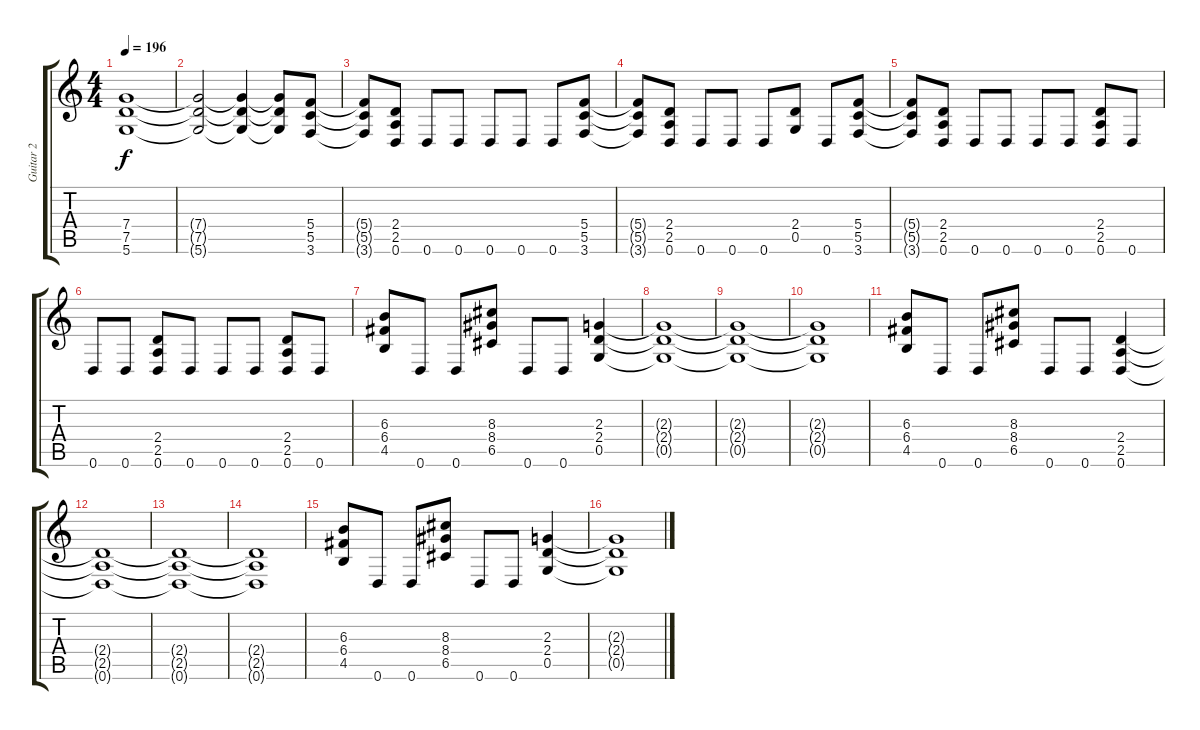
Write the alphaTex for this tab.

\track ("Guitar 2" "Guitar 2") {instrument distortionguitar}
\staff {score tabs}
\tuning (D4 A3 F3 C3 G2 D2) {hide}
\ts (4 4)
\tempo 196
\clef g2
\ks c
(7.4 7.5 5.6).1{dy f} |
(7.4{t} 7.5{t} 5.6{t}).2 (7.4{t} 7.5{t} 5.6{t}).4 (7.4{t} 7.5{t} 5.6{t}).8 (5.4 5.5 3.6).8 |
(5.4{t} 5.5{t} 3.6{t}).8 (2.4 2.5 0.6).8 0.6.8 0.6.8 0.6.8 0.6.8 0.6.8 (5.4 5.5 3.6).8 |
(5.4{t} 5.5{t} 3.6{t}).8 (2.4 2.5 0.6).8 0.6.8 0.6.8 0.6.8 (2.4 0.5).8 0.6.8 (5.4 5.5 3.6).8 |
(5.4{t} 5.5{t} 3.6{t}).8 (2.4 2.5 0.6).8 0.6.8 0.6.8 0.6.8 0.6.8 (2.4 2.5 0.6).8 0.6.8 |
0.6.8 0.6.8 (2.4 2.5 0.6).8 0.6.8 0.6.8 0.6.8 (2.4 2.5 0.6).8 0.6.8 |
(6.3 6.4 4.5).8 0.6.8 0.6.8 (8.3 8.4 6.5).8 0.6.8 0.6.8 (2.3 2.4 0.5).4 |
(2.3{t} 2.4{t} 0.5{t}).1 |
(2.3{t} 2.4{t} 0.5{t}).1 |
(2.3{t} 2.4{t} 0.5{t}).1 |
(6.3 6.4 4.5).8 0.6.8 0.6.8 (8.3 8.4 6.5).8 0.6.8 0.6.8 (2.4 2.5 0.6).4 |
(2.4{t} 2.5{t} 0.6{t}).1 |
(2.4{t} 2.5{t} 0.6{t}).1 |
(2.4{t} 2.5{t} 0.6{t}).1 |
(6.3 6.4 4.5).8 0.6.8 0.6.8 (8.3 8.4 6.5).8 0.6.8 0.6.8 (2.3 2.4 0.5).4 |
(2.3{t} 2.4{t} 0.5{t}).1
